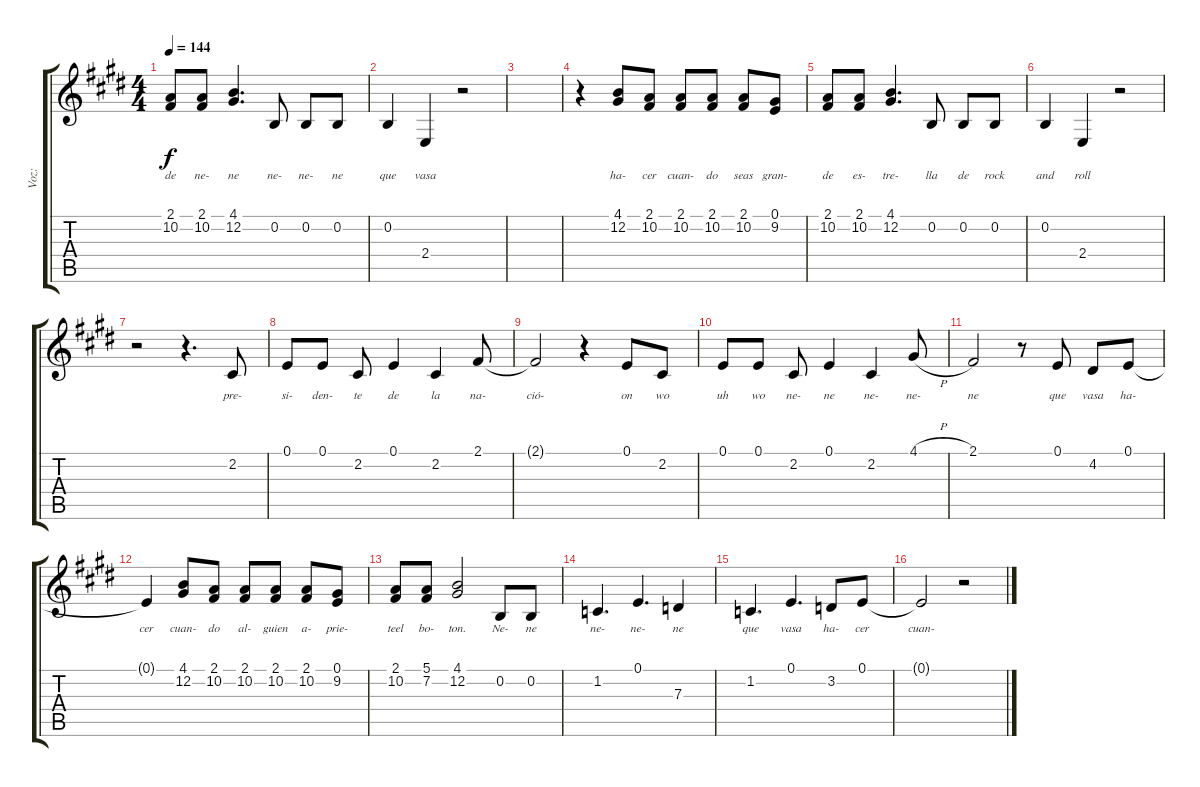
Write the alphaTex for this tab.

\track ("Voz:" "Voz:") {instrument lead2sawtooth}
\staff {score tabs}
\tuning (E4 B3 G3 D3 A2 E2) {hide}
\ts (4 4)
\tempo 144
\clef g2
\ks e
(2.1 10.2).8{lyrics (0 "de") lyrics (1 "") lyrics (2 "") lyrics (3 "") lyrics (4 "") dy f} (2.1 10.2).8{lyrics (0 "ne-") lyrics (1 "") lyrics (2 "") lyrics (3 "") lyrics (4 "")} (4.1 12.2).4{d lyrics (0 "ne") lyrics (1 "") lyrics (2 "") lyrics (3 "") lyrics (4 "")} 0.2.8{lyrics (0 "ne-") lyrics (1 "") lyrics (2 "") lyrics (3 "") lyrics (4 "")} 0.2.8{lyrics (0 "ne-") lyrics (1 "") lyrics (2 "") lyrics (3 "") lyrics (4 "")} 0.2.8{lyrics (0 "ne") lyrics (1 "") lyrics (2 "") lyrics (3 "") lyrics (4 "")} |
0.2.4{lyrics (0 "que") lyrics (1 "") lyrics (2 "") lyrics (3 "") lyrics (4 "")} 2.4.4{lyrics (0 "vasa") lyrics (1 "") lyrics (2 "") lyrics (3 "") lyrics (4 "")} r.2 |
|
r.4 (4.1 12.2).8{lyrics (0 "ha-") lyrics (1 "") lyrics (2 "") lyrics (3 "") lyrics (4 "")} (2.1 10.2).8{lyrics (0 "cer") lyrics (1 "") lyrics (2 "") lyrics (3 "") lyrics (4 "")} (2.1 10.2).8{lyrics (0 "cuan-") lyrics (1 "") lyrics (2 "") lyrics (3 "") lyrics (4 "")} (2.1 10.2).8{lyrics (0 "do") lyrics (1 "") lyrics (2 "") lyrics (3 "") lyrics (4 "")} (2.1 10.2).8{lyrics (0 "seas") lyrics (1 "") lyrics (2 "") lyrics (3 "") lyrics (4 "")} (0.1 9.2).8{lyrics (0 "gran-") lyrics (1 "") lyrics (2 "") lyrics (3 "") lyrics (4 "")} |
(2.1 10.2).8{lyrics (0 "de") lyrics (1 "") lyrics (2 "") lyrics (3 "") lyrics (4 "")} (2.1 10.2).8{lyrics (0 "es-") lyrics (1 "") lyrics (2 "") lyrics (3 "") lyrics (4 "")} (4.1 12.2).4{d lyrics (0 "tre-") lyrics (1 "") lyrics (2 "") lyrics (3 "") lyrics (4 "")} 0.2.8{lyrics (0 "lla") lyrics (1 "") lyrics (2 "") lyrics (3 "") lyrics (4 "")} 0.2.8{lyrics (0 "de") lyrics (1 "") lyrics (2 "") lyrics (3 "") lyrics (4 "")} 0.2.8{lyrics (0 "rock") lyrics (1 "") lyrics (2 "") lyrics (3 "") lyrics (4 "")} |
0.2.4{lyrics (0 "and") lyrics (1 "") lyrics (2 "") lyrics (3 "") lyrics (4 "")} 2.4.4{lyrics (0 "roll") lyrics (1 "") lyrics (2 "") lyrics (3 "") lyrics (4 "")} r.2 |
r.2 r.4{d} 2.2.8{lyrics (0 "pre-") lyrics (1 "") lyrics (2 "") lyrics (3 "") lyrics (4 "")} |
0.1.8{lyrics (0 "si-") lyrics (1 "") lyrics (2 "") lyrics (3 "") lyrics (4 "")} 0.1.8{lyrics (0 "den-") lyrics (1 "") lyrics (2 "") lyrics (3 "") lyrics (4 "")} 2.2.8{lyrics (0 "te") lyrics (1 "") lyrics (2 "") lyrics (3 "") lyrics (4 "")} 0.1.4{lyrics (0 "de") lyrics (1 "") lyrics (2 "") lyrics (3 "") lyrics (4 "")} 2.2.4{lyrics (0 "la") lyrics (1 "") lyrics (2 "") lyrics (3 "") lyrics (4 "")} 2.1.8{lyrics (0 "na-") lyrics (1 "") lyrics (2 "") lyrics (3 "") lyrics (4 "")} |
2.1{t}.2{lyrics (0 "ció-") lyrics (1 "") lyrics (2 "") lyrics (3 "") lyrics (4 "")} r.4 0.1.8{lyrics (0 "on") lyrics (1 "") lyrics (2 "") lyrics (3 "") lyrics (4 "")} 2.2.8{lyrics (0 "wo") lyrics (1 "") lyrics (2 "") lyrics (3 "") lyrics (4 "")} |
0.1.8{lyrics (0 "uh") lyrics (1 "") lyrics (2 "") lyrics (3 "") lyrics (4 "")} 0.1.8{lyrics (0 "wo") lyrics (1 "") lyrics (2 "") lyrics (3 "") lyrics (4 "")} 2.2.8{lyrics (0 "ne-") lyrics (1 "") lyrics (2 "") lyrics (3 "") lyrics (4 "")} 0.1.4{lyrics (0 "ne") lyrics (1 "") lyrics (2 "") lyrics (3 "") lyrics (4 "")} 2.2.4{lyrics (0 "ne-") lyrics (1 "") lyrics (2 "") lyrics (3 "") lyrics (4 "")} 4.1{h}.8{lyrics (0 "ne-") lyrics (1 "") lyrics (2 "") lyrics (3 "") lyrics (4 "")} |
2.1.2{lyrics (0 "ne") lyrics (1 "") lyrics (2 "") lyrics (3 "") lyrics (4 "")} r.8 0.1.8{lyrics (0 "que") lyrics (1 "") lyrics (2 "") lyrics (3 "") lyrics (4 "")} 4.2.8{lyrics (0 "vasa") lyrics (1 "") lyrics (2 "") lyrics (3 "") lyrics (4 "")} 0.1.8{lyrics (0 "ha-") lyrics (1 "") lyrics (2 "") lyrics (3 "") lyrics (4 "")} |
0.1{t}.4{lyrics (0 "cer") lyrics (1 "") lyrics (2 "") lyrics (3 "") lyrics (4 "")} (4.1 12.2).8{lyrics (0 "cuan-") lyrics (1 "") lyrics (2 "") lyrics (3 "") lyrics (4 "")} (2.1 10.2).8{lyrics (0 "do") lyrics (1 "") lyrics (2 "") lyrics (3 "") lyrics (4 "")} (2.1 10.2).8{lyrics (0 "al-") lyrics (1 "") lyrics (2 "") lyrics (3 "") lyrics (4 "")} (2.1 10.2).8{lyrics (0 "guien") lyrics (1 "") lyrics (2 "") lyrics (3 "") lyrics (4 "")} (2.1 10.2).8{lyrics (0 "a-") lyrics (1 "") lyrics (2 "") lyrics (3 "") lyrics (4 "")} (0.1 9.2).8{lyrics (0 "prie-") lyrics (1 "") lyrics (2 "") lyrics (3 "") lyrics (4 "")} |
(2.1 10.2).8{lyrics (0 "teel") lyrics (1 "") lyrics (2 "") lyrics (3 "") lyrics (4 "")} (5.1 7.2).8{lyrics (0 "bo-") lyrics (1 "") lyrics (2 "") lyrics (3 "") lyrics (4 "")} (4.1 12.2).2{lyrics (0 "ton.") lyrics (1 "") lyrics (2 "") lyrics (3 "") lyrics (4 "")} 0.2.8{lyrics (0 "Ne-") lyrics (1 "") lyrics (2 "") lyrics (3 "") lyrics (4 "")} 0.2.8{lyrics (0 "ne") lyrics (1 "") lyrics (2 "") lyrics (3 "") lyrics (4 "")} |
1.2.4{d lyrics (0 "ne-") lyrics (1 "") lyrics (2 "") lyrics (3 "") lyrics (4 "")} 0.1.4{d lyrics (0 "ne-") lyrics (1 "") lyrics (2 "") lyrics (3 "") lyrics (4 "")} 7.3.4{lyrics (0 "ne") lyrics (1 "") lyrics (2 "") lyrics (3 "") lyrics (4 "")} |
1.2.4{d lyrics (0 "que") lyrics (1 "") lyrics (2 "") lyrics (3 "") lyrics (4 "")} 0.1.4{d lyrics (0 "vasa") lyrics (1 "") lyrics (2 "") lyrics (3 "") lyrics (4 "")} 3.2.8{lyrics (0 "ha-") lyrics (1 "") lyrics (2 "") lyrics (3 "") lyrics (4 "")} 0.1.8{lyrics (0 "cer") lyrics (1 "") lyrics (2 "") lyrics (3 "") lyrics (4 "")} |
0.1{t}.2{lyrics (0 "cuan-") lyrics (1 "") lyrics (2 "") lyrics (3 "") lyrics (4 "")} r.2
